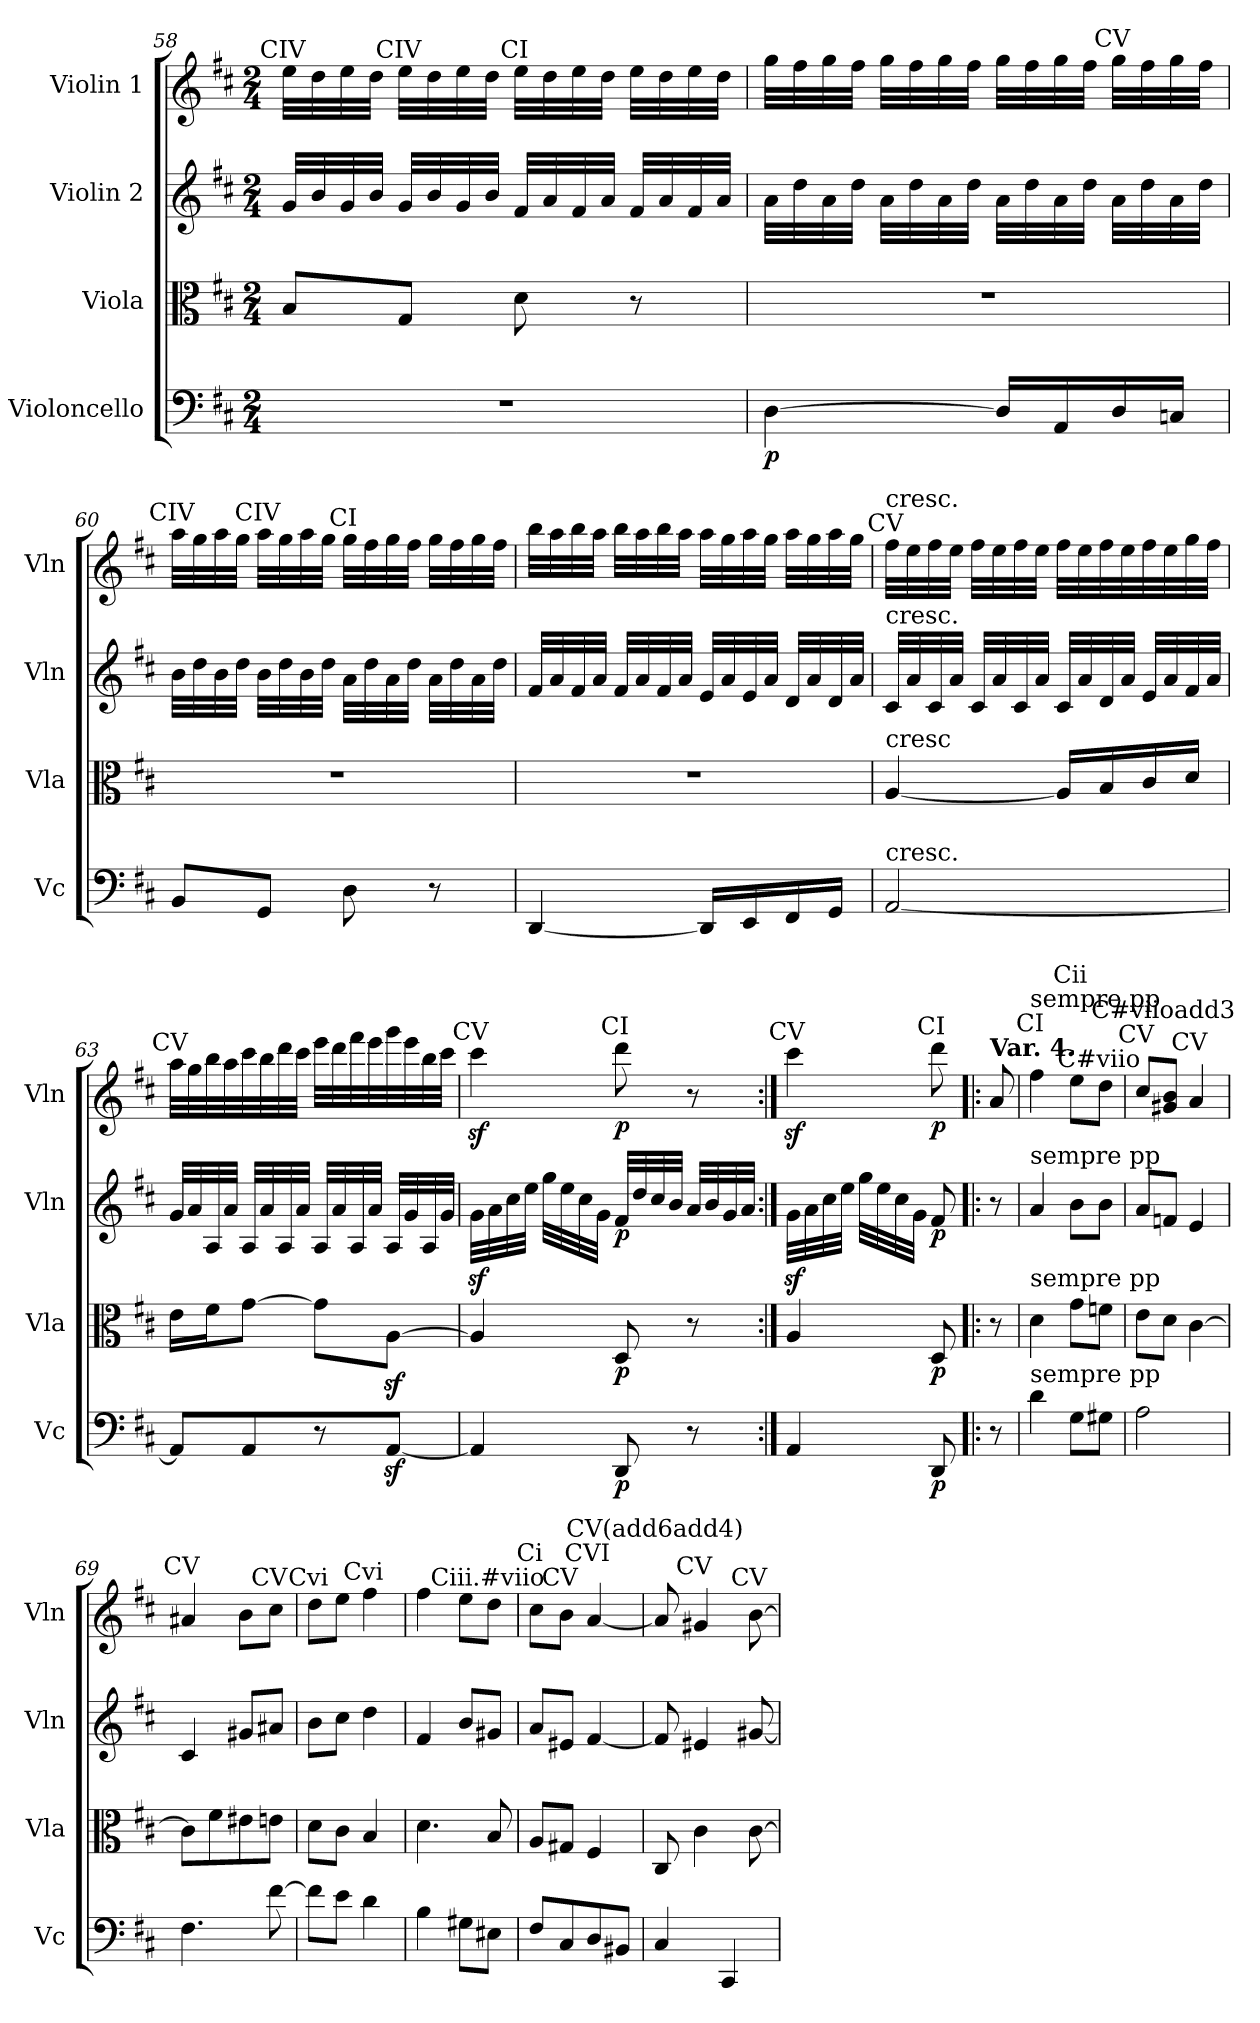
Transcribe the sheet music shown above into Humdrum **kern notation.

**kern	**dynam	**kern	**dynam	**kern	**dynam	**kern	**dynam
*part4	*part4	*part3	*part3	*part2	*part2	*part1	*part1
*staff4	*staff4	*staff3	*staff3	*staff2	*staff2	*staff1	*staff1
*I"Violoncello	*	*I"Viola	*	*I"Violin 2	*	*I"Violin 1	*
*I'Vc	*	*I'Vla	*	*I'Vln	*	*I'Vln	*
!!LO:PB:g=z
*clefF4	*	*clefC3	*	*clefG2	*	*clefG2	*
*k[f#c#]	*	*k[f#c#]	*	*k[f#c#]	*	*k[f#c#]	*
*D:	*	*D:	*	*D:	*	*D:	*
*M2/4	*	*M2/4	*	*M2/4	*	*M2/4	*
=58	=58	=58	=58	=58	=58	=58	=58
!	!	!	!	!	!	!LO:TX:a:cj:t=CIV	!
2r	.	8B/L	.	32g/LLL	.	32ee\LLL	.
.	.	.	.	32b/	.	32dd\	.
.	.	.	.	32g/	.	32ee\	.
.	.	.	.	32b/JJJ	.	32dd\JJJ	.
!	!	!	!	!	!	!LO:TX:a:cj:t=CIV	!
.	.	8G/J	.	32g/LLL	.	32ee\LLL	.
.	.	.	.	32b/	.	32dd\	.
.	.	.	.	32g/	.	32ee\	.
.	.	.	.	32b/JJJ	.	32dd\JJJ	.
!	!	!	!	!	!	!LO:TX:a:cj:t=CI	!
.	.	8d\	.	32f#/LLL	.	32ee\LLL	.
.	.	.	.	32a/	.	32dd\	.
.	.	.	.	32f#/	.	32ee\	.
.	.	.	.	32a/JJJ	.	32dd\JJJ	.
.	.	8r	.	32f#/LLL	.	32ee\LLL	.
.	.	.	.	32a/	.	32dd\	.
.	.	.	.	32f#/	.	32ee\	.
.	.	.	.	32a/JJJ	.	32dd\JJJ	.
=59	=59	=59	=59	=59	=59	=59	=59
!	!LO:DY:b	!	!	!	!	!	!
[4D\	p	2r	.	32a\LLL	.	32gg\LLL	.
.	.	.	.	32dd\	.	32ff#\	.
.	.	.	.	32a\	.	32gg\	.
.	.	.	.	32dd\JJJ	.	32ff#\JJJ	.
.	.	.	.	32a\LLL	.	32gg\LLL	.
.	.	.	.	32dd\	.	32ff#\	.
.	.	.	.	32a\	.	32gg\	.
.	.	.	.	32dd\JJJ	.	32ff#\JJJ	.
16D/LL]	.	.	.	32a\LLL	.	32gg\LLL	.
.	.	.	.	32dd\	.	32ff#\	.
16AA/	.	.	.	32a\	.	32gg\	.
.	.	.	.	32dd\JJJ	.	32ff#\JJJ	.
!	!	!	!	!	!	!LO:TX:a:cj:t=CV	!
16D/	.	.	.	32a\LLL	.	32gg\LLL	.
.	.	.	.	32dd\	.	32ff#\	.
16Cn/JJ	.	.	.	32a\	.	32gg\	.
.	.	.	.	32dd\JJJ	.	32ff#\JJJ	.
!!LO:PB:g=z
=60	=60	=60	=60	=60	=60	=60	=60
!	!	!	!	!	!	!LO:TX:a:cj:t=CIV	!
8BB/L	.	2r	.	32b\LLL	.	32aa\LLL	.
.	.	.	.	32dd\	.	32gg\	.
.	.	.	.	32b\	.	32aa\	.
.	.	.	.	32dd\JJJ	.	32gg\JJJ	.
!	!	!	!	!	!	!LO:TX:a:cj:t=CIV	!
8GG/J	.	.	.	32b\LLL	.	32aa\LLL	.
.	.	.	.	32dd\	.	32gg\	.
.	.	.	.	32b\	.	32aa\	.
.	.	.	.	32dd\JJJ	.	32gg\JJJ	.
!	!	!	!	!	!	!LO:TX:a:cj:t=CI	!
8D\	.	.	.	32a\LLL	.	32gg\LLL	.
.	.	.	.	32dd\	.	32ff#\	.
.	.	.	.	32a\	.	32gg\	.
.	.	.	.	32dd\JJJ	.	32ff#\JJJ	.
8r	.	.	.	32a\LLL	.	32gg\LLL	.
.	.	.	.	32dd\	.	32ff#\	.
.	.	.	.	32a\	.	32gg\	.
.	.	.	.	32dd\JJJ	.	32ff#\JJJ	.
=61	=61	=61	=61	=61	=61	=61	=61
[4DD/	.	2r	.	32f#/LLL	.	32bb\LLL	.
.	.	.	.	32a/	.	32aa\	.
.	.	.	.	32f#/	.	32bb\	.
.	.	.	.	32a/JJJ	.	32aa\JJJ	.
.	.	.	.	32f#/LLL	.	32bb\LLL	.
.	.	.	.	32a/	.	32aa\	.
.	.	.	.	32f#/	.	32bb\	.
.	.	.	.	32a/JJJ	.	32aa\JJJ	.
16DD/LL]	.	.	.	32e/LLL	.	32aa\LLL	.
.	.	.	.	32a/	.	32gg\	.
16EE/	.	.	.	32e/	.	32aa\	.
.	.	.	.	32a/JJJ	.	32gg\JJJ	.
16FF#/	.	.	.	32d/LLL	.	32aa\LLL	.
.	.	.	.	32a/	.	32gg\	.
16GG/JJ	.	.	.	32d/	.	32aa\	.
.	.	.	.	32a/JJJ	.	32gg\JJJ	.
!!LO:LB:g=z
=62	=62	=62	=62	=62	=62	=62	=62
!	!	!	!	!	!	!LO:TX:a:cj:t=CV	!
!	!	!	!	!	!	!LO:TX:a:t=cresc.	!
!	!	!	!	!LO:TX:a:t=cresc.	!	!	!
!	!	!LO:TX:a:t=cresc	!	!	!	!	!
!LO:TX:a:t=cresc.	!	!	!	!	!	!	!
[2AA/	.	[4A/	.	32c#/LLL	.	32ff#\LLL	.
.	.	.	.	32a/	.	32ee\	.
.	.	.	.	32c#/	.	32ff#\	.
.	.	.	.	32a/JJJ	.	32ee\JJJ	.
.	.	.	.	32c#/LLL	.	32ff#\LLL	.
.	.	.	.	32a/	.	32ee\	.
.	.	.	.	32c#/	.	32ff#\	.
.	.	.	.	32a/JJJ	.	32ee\JJJ	.
.	.	16A/LL]	.	32c#/LLL	.	32ff#\LLL	.
.	.	.	.	32a/	.	32ee\	.
.	.	16B/	.	32d/	.	32ff#\	.
.	.	.	.	32a/JJJ	.	32ee\	.
.	.	16c#/	.	32e/LLL	.	32ff#\	.
.	.	.	.	32a/	.	32ee\	.
.	.	16d/JJ	.	32f#/	.	32gg\	.
.	.	.	.	32a/JJJ	.	32ff#\JJJ	.
=63	=63	=63	=63	=63	=63	=63	=63
!	!	!	!	!	!	!LO:TX:a:cj:t=CV	!
8AA/L]	.	16e\LL	.	32g/LLL	.	32aa\LLL	.
.	.	.	.	32a/	.	32gg\	.
.	.	16f#\J	.	32A/	.	32bb\	.
.	.	.	.	32a/JJJ	.	32aa\	.
8AA/	.	[8g\J	.	32A/LLL	.	32ccc#\	.
.	.	.	.	32a/	.	32bb\	.
.	.	.	.	32A/	.	32ddd\	.
.	.	.	.	32a/JJJ	.	32ccc#\JJJ	.
8r	.	8g\L]	.	32A/LLL	.	32eee\LLL	.
.	.	.	.	32a/	.	32ddd\	.
.	.	.	.	32A/	.	32fff#\	.
.	.	.	.	32a/JJJ	.	32eee\	.
[8AAz</J	.	[8Az<\J	.	32A/LLL	.	32ggg\	.
.	.	.	.	32g/	.	32eee\	.
.	.	.	.	32A/	.	32bb\	.
.	.	.	.	32g/JJJ	.	32ccc#\JJJ	.
!!LO:PB:g=z
=64	=64	=64	=64	=64	=64	=64	=64
!	!	!	!	!	!	!LO:TX:a:cj:t=CV	!
4AA/]	.	4A/]	.	32gz<\LLL	.	4ccc#z<\	.
.	.	.	.	32a\	.	.	.
.	.	.	.	32cc#\	.	.	.
.	.	.	.	32ee\JJJ	.	.	.
.	.	.	.	32gg\LLL	.	.	.
.	.	.	.	32ee\	.	.	.
.	.	.	.	32cc#\	.	.	.
.	.	.	.	32g\JJJ	.	.	.
!	!	!	!	!	!	!LO:TX:a:cj:t=CI	!
!	!LO:DY:b	!	!LO:DY:b	!	!LO:DY:b	!	!LO:DY:b
8DD/	p	8D/	p	32f#/LLL	p	8ddd\	p
.	.	.	.	32dd/	.	.	.
.	.	.	.	32cc#/	.	.	.
.	.	.	.	32b/JJJ	.	.	.
8r	.	8r	.	32a/LLL	.	8r	.
.	.	.	.	32b/	.	.	.
.	.	.	.	32g/	.	.	.
.	.	.	.	32a/JJJ	.	.	.
=65:|!	=65:|!	=65:|!	=65:|!	=65:|!	=65:|!	=65:|!	=65:|!
!	!	!	!	!	!	!LO:TX:a:cj:t=CV	!
4AA/	.	4A/	.	32gz<\LLL	.	4ccc#z<\	.
.	.	.	.	32a\	.	.	.
.	.	.	.	32cc#\	.	.	.
.	.	.	.	32ee\JJJ	.	.	.
.	.	.	.	32gg\LLL	.	.	.
.	.	.	.	32ee\	.	.	.
.	.	.	.	32cc#\	.	.	.
.	.	.	.	32g\JJJ	.	.	.
!	!	!	!	!	!	!LO:TX:a:cj:t=CI	!
!	!LO:DY:b	!	!LO:DY:b	!	!LO:DY:b	!	!LO:DY:b
8DD/	p	8D/	p	8f#/	p	8ddd\	p
=66!|:	=66!|:	=66!|:	=66!|:	=66!|:	=66!|:	=66!|:	=66!|:
!	!	!	!	!	!	!LO:TX:a:B:t=Var. 4.	!
8r	.	8r	.	8r	.	8a/	.
=67	=67	=67	=67	=67	=67	=67	=67
!	!	!	!	!	!	!LO:TX:a:cj:t=CI	!
!	!	!	!	!	!	!LO:TX:a:t=sempre pp	!
!	!	!	!	!LO:TX:a:t=sempre pp	!	!	!
!	!	!LO:TX:a:t=sempre pp	!	!	!	!	!
!LO:TX:a:t=sempre pp	!	!	!	!	!	!	!
4d\	.	4d\	.	4a/	.	4ff#\	.
!	!	!	!	!	!	!LO:TX:a:cj:t=Cii	!
8G\L	.	8g\L	.	8b\L	.	8ee\L	.
!	!	!	!	!	!	!LO:TX:a:cj:t=C#viio	!
8G#X\J	.	8fn\J	.	8b\J	.	8dd\J	.
!!LO:LB:g=z
=68	=68	=68	=68	=68	=68	=68	=68
!	!	!	!	!	!	!LO:TX:a:cj:t=CV	!
2A\	.	8e\L	.	8a/L	.	8cc#/L	.
!	!	!	!	!	!	!LO:TX:a:cj:t=C#viioadd3	!
.	.	8d\J	.	8fn/J	.	8g#X/ 8b/J	.
!	!	!	!	!	!	!LO:TX:a:cj:t=CV	!
.	.	[4c#\	.	4e/	.	4a/	.
!!LO:PB:g=z
=69	=69	=69	=69	=69	=69	=69	=69
!	!	!	!	!	!	!LO:TX:a:cj:t=CV	!
4.F#\	.	8c#\L]	.	4c#/	.	4a#X/	.
.	.	8f#\	.	.	.	.	.
.	.	8e#X\	.	8g#X/L	.	8b\L	.
!	!	!	!	!	!	!LO:TX:a:cj:t=CV	!
[8f#\	.	8en\J	.	8a#X/J	.	8cc#\J	.
=70	=70	=70	=70	=70	=70	=70	=70
!	!	!	!	!	!	!LO:TX:a:cj:t=Cvi	!
8f#\L]	.	8d\L	.	8b\L	.	8dd\L	.
8e\J	.	8c#\J	.	8cc#\J	.	8ee\J	.
!	!	!	!	!	!	!LO:TX:a:cj:t=Cvi	!
4d\	.	4B/	.	4dd\	.	4ff#\	.
=71	=71	=71	=71	=71	=71	=71	=71
4B\	.	4.d\	.	4f#/	.	4ff#\	.
8G#X\L	.	.	.	8b/L	.	8ee\L	.
!	!	!	!	!	!	!LO:TX:a:cj:t=Ciii.#viio	!
8E#X\J	.	8B/	.	8g#X/J	.	8dd\J	.
=72	=72	=72	=72	=72	=72	=72	=72
!	!	!	!	!	!	!LO:TX:a:cj:t=Ci	!
8F#/L	.	8A/L	.	8a/L	.	8cc#\L	.
!	!	!	!	!	!	!LO:TX:a:cj:t=CV	!
8C#/	.	8G#X/J	.	8e#X/J	.	8b\J	.
!	!	!	!	!	!	!LO:TX:a:cj:t=CVI	!
8D/	.	4F#/	.	[4f#/	.	[4a/	.
8BB#X/J	.	.	.	.	.	.	.
=73	=73	=73	=73	=73	=73	=73	=73
!	!	!	!	!	!	!LO:TX:a:cj:t=CV(add6add4)	!
4C#/	.	8C#/	.	8f#/]	.	8a/]	.
!	!	!	!	!	!	!LO:TX:a:cj:t=CV	!
.	.	4c#\	.	4e#X/	.	4g#X/	.
4CC#/	.	.	.	.	.	.	.
!	!	!	!	!	!	!LO:TX:a:cj:t=CV	!
.	.	[8c#\	.	[8g#X/	.	[8b\	.
=	=	=	=	=	=	=	=
*-	*-	*-	*-	*-	*-	*-	*-
